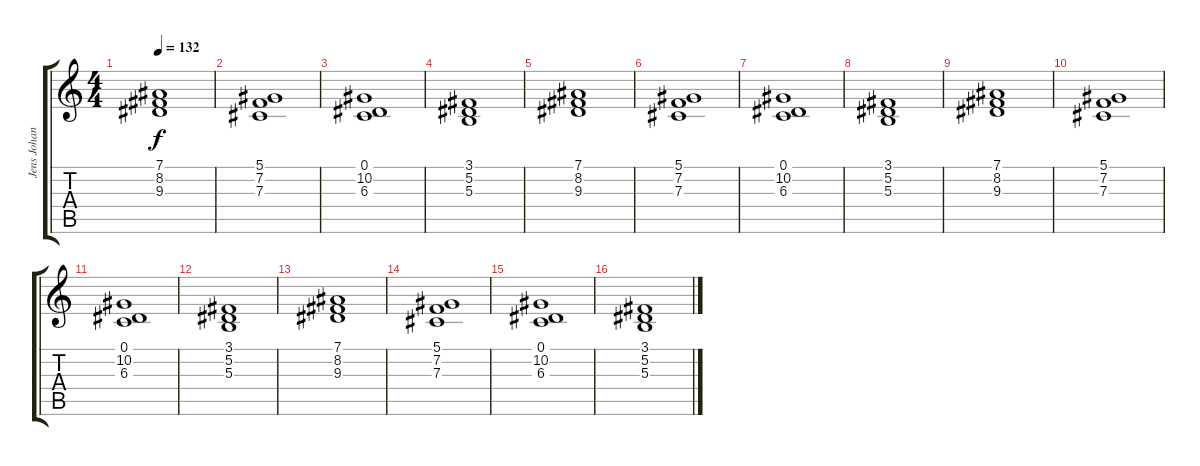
\track ("Jens Johansson (Keyboard)" "Jens Johan") {instrument choiraahs}
\staff {score tabs}
\tuning (Eb4 Bb3 Gb3 Db3 Ab2 Eb2) {hide}
\ts (4 4)
\tempo 132
\clef g2
\ks c
(7.1 8.2 9.3).1{dy f} |
(5.1 7.2 7.3).1 |
(0.1 10.2 6.3).1 |
(3.1 5.2 5.3).1 |
(7.1 8.2 9.3).1 |
(5.1 7.2 7.3).1 |
(0.1 10.2 6.3).1 |
(3.1 5.2 5.3).1 |
(7.1 8.2 9.3).1 |
(5.1 7.2 7.3).1 |
(0.1 10.2 6.3).1 |
(3.1 5.2 5.3).1 |
(7.1 8.2 9.3).1 |
(5.1 7.2 7.3).1 |
(0.1 10.2 6.3).1 |
(3.1 5.2 5.3).1
